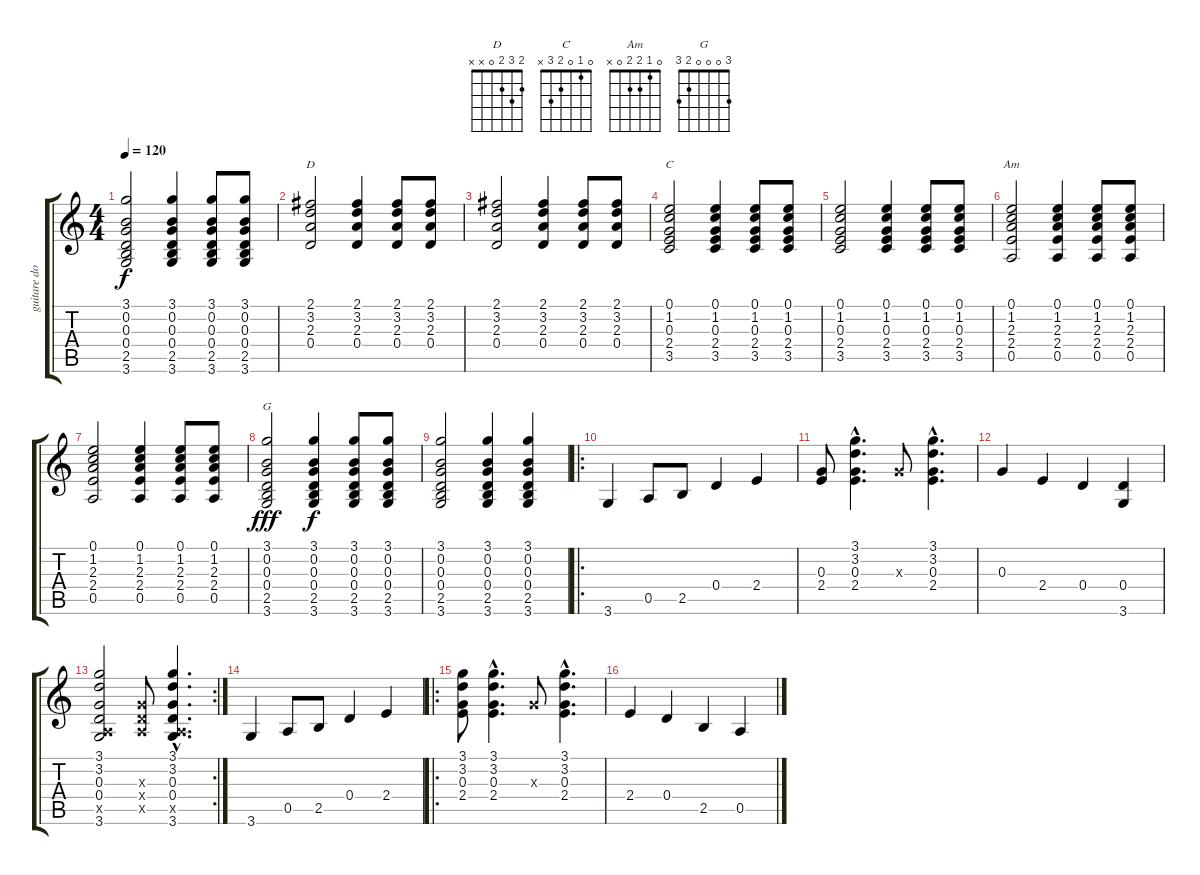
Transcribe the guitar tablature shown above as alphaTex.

\track ("guitare doublee pour effet 12 cordes" "guitare do") {instrument acousticguitarsteel}
\staff {score tabs}
\tuning (E4 B3 G3 D3 A2 E2) {hide}
\chord ("D" 2 3 2 0 x x)
\chord ("C" 0 1 0 2 3 x)
\chord ("Am" 0 1 2 2 0 x)
\chord ("G" 3 0 0 0 2 3)
\ts (4 4)
\tempo 120
\clef g2
\ks c
(3.1 0.2 0.3 0.4 2.5 3.6).2{dy f} (3.1 0.2 0.3 0.4 2.5 3.6).4 (3.1 0.2 0.3 0.4 2.5 3.6).8 (3.1 0.2 0.3 0.4 2.5 3.6).8 |
(2.1 3.2 2.3 0.4).2{ch "D"} (2.1 3.2 2.3 0.4).4 (2.1 3.2 2.3 0.4).8 (2.1 3.2 2.3 0.4).8 |
(2.1 3.2 2.3 0.4).2 (2.1 3.2 2.3 0.4).4 (2.1 3.2 2.3 0.4).8 (2.1 3.2 2.3 0.4).8 |
(0.1 1.2 0.3 2.4 3.5).2{ch "C"} (0.1 1.2 0.3 2.4 3.5).4 (0.1 1.2 0.3 2.4 3.5).8 (0.1 1.2 0.3 2.4 3.5).8 |
(0.1 1.2 0.3 2.4 3.5).2 (0.1 1.2 0.3 2.4 3.5).4 (0.1 1.2 0.3 2.4 3.5).8 (0.1 1.2 0.3 2.4 3.5).8 |
(0.1 1.2 2.3 2.4 0.5).2{ch "Am"} (0.1 1.2 2.3 2.4 0.5).4 (0.1 1.2 2.3 2.4 0.5).8 (0.1 1.2 2.3 2.4 0.5).8 |
(0.1 1.2 2.3 2.4 0.5).2 (0.1 1.2 2.3 2.4 0.5).4 (0.1 1.2 2.3 2.4 0.5).8 (0.1 1.2 2.3 2.4 0.5).8 |
(3.1 0.2 0.3 0.4 2.5 3.6).2{ch "G" dy fff} (3.1 0.2 0.3 0.4 2.5 3.6).4{dy f} (3.1 0.2 0.3 0.4 2.5 3.6).8 (3.1 0.2 0.3 0.4 2.5 3.6).8 |
(3.1 0.2 0.3 0.4 2.5 3.6).2 (3.1 0.2 0.3 0.4 2.5 3.6).4 (3.1 0.2 0.3 0.4 2.5 3.6).4 |
\ro
3.6.4 0.5.8 2.5.8 0.4.4 2.4.4 |
(0.3 2.4).8 (3.1{hac} 3.2{hac} 0.3{hac} 2.4{hac}).4{d} 0.3{x}.8 (3.1{hac} 3.2{hac} 0.3{hac} 2.4{hac}).4{d} |
0.3.4 2.4.4 0.4.4 (0.4 3.6).4 |
\rc 2
(3.1 3.2 0.3 0.4 0.5{x} 3.6).2 (0.3{x} 0.4{x} 0.5{x}).8 (3.1{hac} 3.2{hac} 0.3{hac} 0.4{hac} 0.5{hac x} 3.6{hac}).4{d} |
3.6.4 0.5.8 2.5.8 0.4.4 2.4.4 |
\ro
(3.1 3.2 0.3 2.4).8 (3.1{hac} 3.2{hac} 0.3{hac} 2.4{hac}).4{d} 0.3{x}.8 (3.1{hac} 3.2{hac} 0.3{hac} 2.4{hac}).4{d} |
2.4.4 0.4.4 2.5.4 0.5.4
